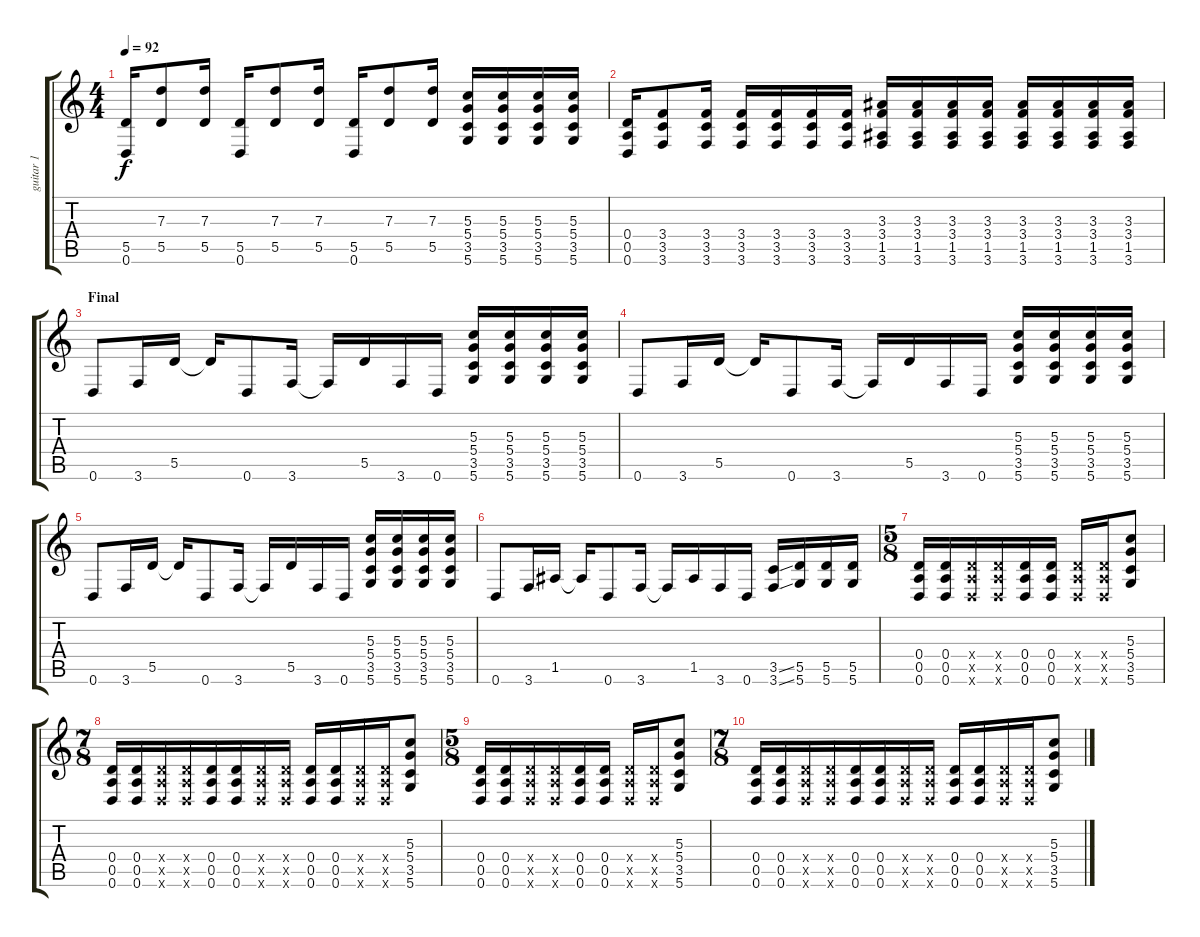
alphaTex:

\track ("guitar 1" "guitar 1") {instrument distortionguitar}
\staff {score tabs}
\tuning (E4 B3 G3 D3 A2 D2) {hide}
\ts (4 4)
\tempo 92
\clef g2
\ks c
(5.5 0.6).16{dy f} (7.3 5.5).8 (7.3 5.5).16 (5.5 0.6).16 (7.3 5.5).8 (7.3 5.5).16 (5.5 0.6).16 (7.3 5.5).8 (7.3 5.5).16 (5.3 5.4 3.5 5.6).16 (5.3 5.4 3.5 5.6).16 (5.3 5.4 3.5 5.6).16 (5.3 5.4 3.5 5.6).16 |
(0.4 0.5 0.6).16 (3.4 3.5 3.6).8 (3.4 3.5 3.6).16 (3.4 3.5 3.6).16 (3.4 3.5 3.6).16 (3.4 3.5 3.6).16 (3.4 3.5 3.6).16 (3.3 3.4 1.5 3.6).16 (3.3 3.4 1.5 3.6).16 (3.3 3.4 1.5 3.6).16 (3.3 3.4 1.5 3.6).16 (3.3 3.4 1.5 3.6).16 (3.3 3.4 1.5 3.6).16 (3.3 3.4 1.5 3.6).16 (3.3 3.4 1.5 3.6).16 |
\section ("" "Final")
0.6.8 3.6.16 5.5.16 5.5{t}.16 0.6.8 3.6.16 3.6{t}.16 5.5.16 3.6.16 0.6.16 (5.3 5.4 3.5 5.6).16 (5.3 5.4 3.5 5.6).16 (5.3 5.4 3.5 5.6).16 (5.3 5.4 3.5 5.6).16 |
0.6.8 3.6.16 5.5.16 5.5{t}.16 0.6.8 3.6.16 3.6{t}.16 5.5.16 3.6.16 0.6.16 (5.3 5.4 3.5 5.6).16 (5.3 5.4 3.5 5.6).16 (5.3 5.4 3.5 5.6).16 (5.3 5.4 3.5 5.6).16 |
0.6.8 3.6.16 5.5.16 5.5{t}.16 0.6.8 3.6.16 3.6{t}.16 5.5.16 3.6.16 0.6.16 (5.3 5.4 3.5 5.6).16 (5.3 5.4 3.5 5.6).16 (5.3 5.4 3.5 5.6).16 (5.3 5.4 3.5 5.6).16 |
0.6.8 3.6.16 1.5.16 1.5{t}.16 0.6.8 3.6.16 3.6{t}.16 1.5.16 3.6.16 0.6.16 (3.5{ss} 3.6{ss}).16 (5.5 5.6).16 (5.5 5.6).16 (5.5 5.6).16 |
\ts (5 8)
(0.4 0.5 0.6).16 (0.4 0.5 0.6).16 (0.4{x} 0.5{x} 0.6{x}).16 (0.4{x} 0.5{x} 0.6{x}).16 (0.4 0.5 0.6).16 (0.4 0.5 0.6).16 (0.4{x} 0.5{x} 0.6{x}).16 (0.4{x} 0.5{x} 0.6{x}).16 (5.3 5.4 3.5 5.6).8 |
\ts (7 8)
(0.4 0.5 0.6).16 (0.4 0.5 0.6).16 (0.4{x} 0.5{x} 0.6{x}).16 (0.4{x} 0.5{x} 0.6{x}).16 (0.4 0.5 0.6).16 (0.4 0.5 0.6).16 (0.4{x} 0.5{x} 0.6{x}).16 (0.4{x} 0.5{x} 0.6{x}).16 (0.4 0.5 0.6).16 (0.4 0.5 0.6).16 (0.4{x} 0.5{x} 0.6{x}).16 (0.4{x} 0.5{x} 0.6{x}).16 (5.3 5.4 3.5 5.6).8 |
\ts (5 8)
(0.4 0.5 0.6).16 (0.4 0.5 0.6).16 (0.4{x} 0.5{x} 0.6{x}).16 (0.4{x} 0.5{x} 0.6{x}).16 (0.4 0.5 0.6).16 (0.4 0.5 0.6).16 (0.4{x} 0.5{x} 0.6{x}).16 (0.4{x} 0.5{x} 0.6{x}).16 (5.3 5.4 3.5 5.6).8 |
\ts (7 8)
(0.4 0.5 0.6).16 (0.4 0.5 0.6).16 (0.4{x} 0.5{x} 0.6{x}).16 (0.4{x} 0.5{x} 0.6{x}).16 (0.4 0.5 0.6).16 (0.4 0.5 0.6).16 (0.4{x} 0.5{x} 0.6{x}).16 (0.4{x} 0.5{x} 0.6{x}).16 (0.4 0.5 0.6).16 (0.4 0.5 0.6).16 (0.4{x} 0.5{x} 0.6{x}).16 (0.4{x} 0.5{x} 0.6{x}).16 (5.3 5.4 3.5 5.6).8
